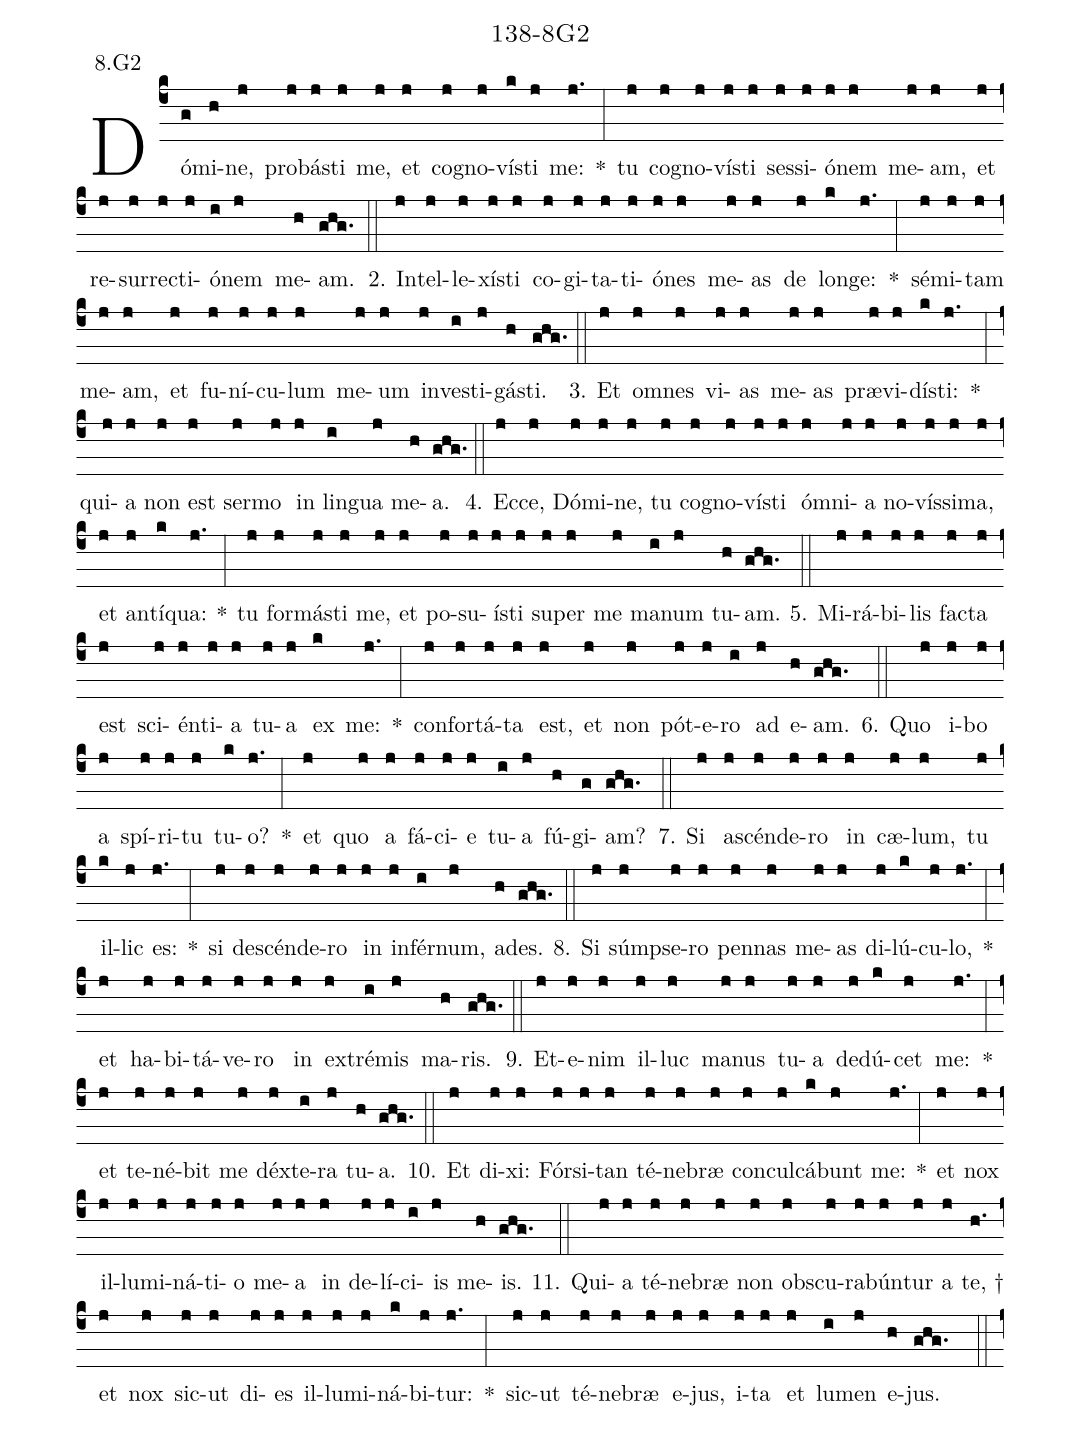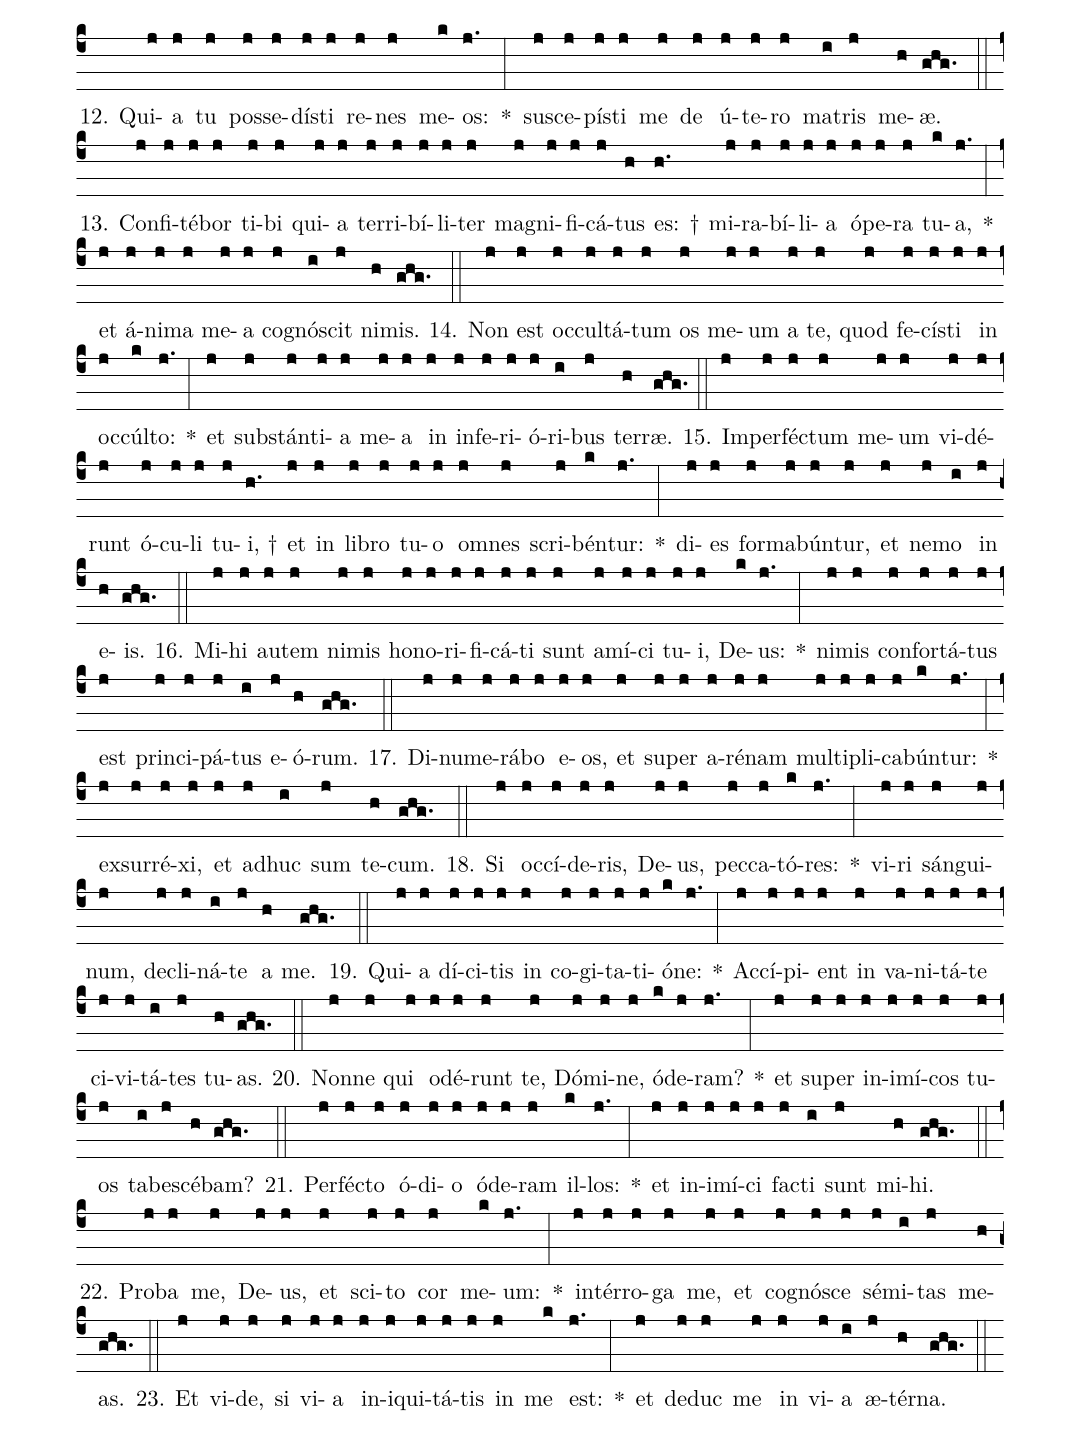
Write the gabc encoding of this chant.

name: 138-8G2;
annotation: 8.G2;
%%
(c4)Dó(g)mi(h)ne,(j) pro(j)bás(j)ti(j) me,(j) et(j) co(j)gno(j)vís(k)ti(j) me:(j.) *(:) tu(j) co(j)gno(j)vís(j)ti(j) ses(j)si(j)ó(j)nem(j) me(j)am,(j) et(j) re(j)sur(j)rec(j)ti(j)ó(i)nem(j) me(h)am.(ghg.) (::)
2. In(j)tel(j)le(j)xís(j)ti(j) co(j)gi(j)ta(j)ti(j)ó(j)nes(j) me(j)as(j) de(j) lon(k)ge:(j.) *(:) sé(j)mi(j)tam(j) me(j)am,(j) et(j) fu(j)ní(j)cu(j)lum(j) me(j)um(j) in(j)ves(i)ti(j)gás(h)ti.(ghg.) (::)
3. Et(j) om(j)nes(j) vi(j)as(j) me(j)as(j) præ(j)vi(j)dís(k)ti:(j.) *(:) qui(j)a(j) non(j) est(j) ser(j)mo(j) in(j) lin(i)gua(j) me(h)a.(ghg.) (::)
4. Ec(j)ce,(j) Dó(j)mi(j)ne,(j) tu(j) co(j)gno(j)vís(j)ti(j) óm(j)ni(j)a(j) no(j)vís(j)si(j)ma,(j) et(j) an(j)tí(k)qua:(j.) *(:) tu(j) for(j)más(j)ti(j) me,(j) et(j) po(j)su(j)ís(j)ti(j) su(j)per(j) me(j) ma(i)num(j) tu(h)am.(ghg.) (::)
5. Mi(j)rá(j)bi(j)lis(j) fac(j)ta(j) est(j) sci(j)én(j)ti(j)a(j) tu(j)a(j) ex(k) me:(j.) *(:) con(j)for(j)tá(j)ta(j) est,(j) et(j) non(j) pót(j)e(j)ro(i) ad(j) e(h)am.(ghg.) (::)
6. Quo(j) i(j)bo(j) a(j) spí(j)ri(j)tu(j) tu(k)o?(j.) *(:) et(j) quo(j) a(j) fá(j)ci(j)e(j) tu(i)a(j) fú(h)gi(g)am?(ghg.) (::)
7. Si(j) a(j)scén(j)de(j)ro(j) in(j) cæ(j)lum,(j) tu(j) il(k)lic(j) es:(j.) *(:) si(j) de(j)scén(j)de(j)ro(j) in(j) in(j)fér(i)num,(j) ad(h)es.(ghg.) (::)
8. Si(j) súmp(j)se(j)ro(j) pen(j)nas(j) me(j)as(j) di(j)lú(k)cu(j)lo,(j.) *(:) et(j) ha(j)bi(j)tá(j)ve(j)ro(j) in(j) ex(j)tré(i)mis(j) ma(h)ris.(ghg.) (::)
9. Et(j)e(j)nim(j) il(j)luc(j) ma(j)nus(j) tu(j)a(j) de(j)dú(k)cet(j) me:(j.) *(:) et(j) te(j)né(j)bit(j) me(j) déx(j)te(i)ra(j) tu(h)a.(ghg.) (::)
10. Et(j) di(j)xi:(j) Fór(j)si(j)tan(j) té(j)ne(j)bræ(j) con(j)cul(j)cá(k)bunt(j) me:(j.) *(:) et(j) nox(j) il(j)lu(j)mi(j)ná(j)ti(j)o(j) me(j)a(j) in(j) de(j)lí(j)ci(i)is(j) me(h)is.(ghg.) (::)
11. Qui(j)a(j) té(j)ne(j)bræ(j) non(j) obs(j)cu(j)ra(j)bún(j)tur(j) a(j) te, †(h.) et(j) nox(j) sic(j)ut(j) di(j)es(j) il(j)lu(j)mi(j)ná(k)bi(j)tur:(j.) *(:) sic(j)ut(j) té(j)ne(j)bræ(j) e(j)jus,(j) i(j)ta(j) et(j) lu(i)men(j) e(h)jus.(ghg.) (::)
12. Qui(j)a(j) tu(j) pos(j)se(j)dís(j)ti(j) re(j)nes(j) me(k)os:(j.) *(:) su(j)sce(j)pís(j)ti(j) me(j) de(j) ú(j)te(j)ro(j) ma(i)tris(j) me(h)æ.(ghg.) (::)
13. Con(j)fi(j)té(j)bor(j) ti(j)bi(j) qui(j)a(j) ter(j)ri(j)bí(j)li(j)ter(j) ma(j)gni(j)fi(j)cá(j)tus(h) es: †(h.) mi(j)ra(j)bí(j)li(j)a(j) ó(j)pe(j)ra(j) tu(k)a,(j.) *(:) et(j) á(j)ni(j)ma(j) me(j)a(j) co(j)gnó(i)scit(j) ni(h)mis.(ghg.) (::)
14. Non(j) est(j) oc(j)cul(j)tá(j)tum(j) os(j) me(j)um(j) a(j) te,(j) quod(j) fe(j)cís(j)ti(j) in(j) oc(j)cúl(k)to:(j.) *(:) et(j) sub(j)stán(j)ti(j)a(j) me(j)a(j) in(j) in(j)fe(j)ri(j)ó(j)ri(i)bus(j) ter(h)ræ.(ghg.) (::)
15. Im(j)per(j)féc(j)tum(j) me(j)um(j) vi(j)dé(j)runt(j) ó(j)cu(j)li(j) tu(j)i, †(h.) et(j) in(j) li(j)bro(j) tu(j)o(j) om(j)nes(j) scri(j)bén(k)tur:(j.) *(:) di(j)es(j) for(j)ma(j)bún(j)tur,(j) et(j) ne(j)mo(i) in(j) e(h)is.(ghg.) (::)
16. Mi(j)hi(j) au(j)tem(j) ni(j)mis(j) ho(j)no(j)ri(j)fi(j)cá(j)ti(j) sunt(j) a(j)mí(j)ci(j) tu(j)i,(j) De(k)us:(j.) *(:) ni(j)mis(j) con(j)for(j)tá(j)tus(j) est(j) prin(j)ci(j)pá(j)tus(i) e(j)ó(h)rum.(ghg.) (::)
17. Di(j)nu(j)me(j)rá(j)bo(j) e(j)os,(j) et(j) su(j)per(j) a(j)ré(j)nam(j) mul(j)ti(j)pli(j)ca(j)bún(k)tur:(j.) *(:) ex(j)sur(j)ré(j)xi,(j) et(j) ad(j)huc(i) sum(j) te(h)cum.(ghg.) (::)
18. Si(j) oc(j)cí(j)de(j)ris,(j) De(j)us,(j) pec(j)ca(j)tó(k)res:(j.) *(:) vi(j)ri(j) sán(j)gui(j)num,(j) de(j)cli(j)ná(i)te(j) a(h) me.(ghg.) (::)
19. Qui(j)a(j) dí(j)ci(j)tis(j) in(j) co(j)gi(j)ta(j)ti(j)ó(k)ne:(j.) *(:) Ac(j)cí(j)pi(j)ent(j) in(j) va(j)ni(j)tá(j)te(j) ci(j)vi(j)tá(i)tes(j) tu(h)as.(ghg.) (::)
20. Non(j)ne(j) qui(j) o(j)dé(j)runt(j) te,(j) Dó(j)mi(j)ne,(j) ó(k)de(j)ram?(j.) *(:) et(j) su(j)per(j) in(j)i(j)mí(j)cos(j) tu(j)os(j) ta(i)be(j)scé(h)bam?(ghg.) (::)
21. Per(j)féc(j)to(j) ó(j)di(j)o(j) ó(j)de(j)ram(j) il(k)los:(j.) *(:) et(j) in(j)i(j)mí(j)ci(j) fac(j)ti(i) sunt(j) mi(h)hi.(ghg.) (::)
22. Pro(j)ba(j) me,(j) De(j)us,(j) et(j) sci(j)to(j) cor(j) me(k)um:(j.) *(:) in(j)tér(j)ro(j)ga(j) me,(j) et(j) co(j)gnó(j)sce(j) sé(j)mi(i)tas(j) me(h)as.(ghg.) (::)
23. Et(j) vi(j)de,(j) si(j) vi(j)a(j) in(j)i(j)qui(j)tá(j)tis(j) in(j) me(k) est:(j.) *(:) et(j) de(j)duc(j) me(j) in(j) vi(j)a(i) æ(j)tér(h)na.(ghg.) (::)
